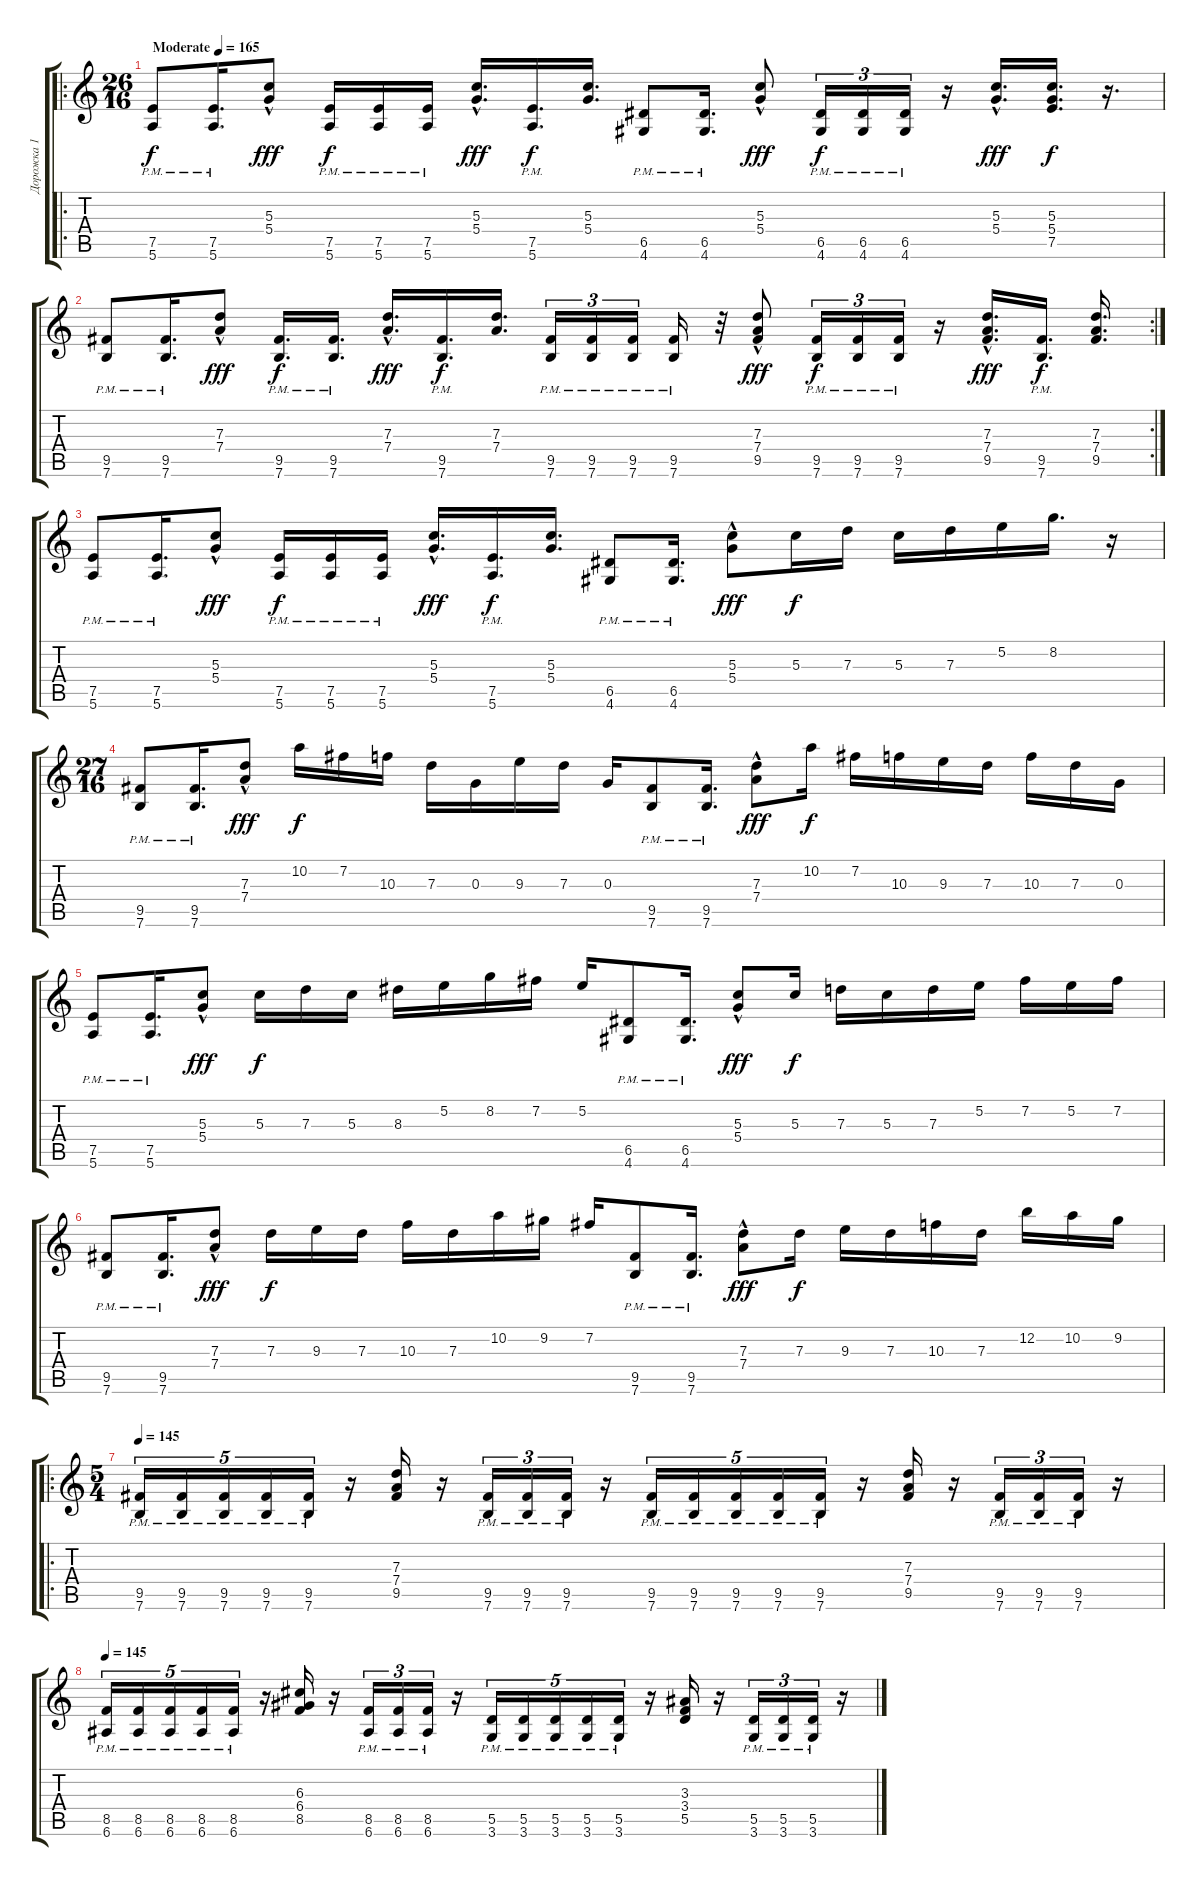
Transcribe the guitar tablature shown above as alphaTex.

\track ("Дорожка 1" "Дорожка 1") {instrument overdrivenguitar}
\staff {score tabs}
\tuning (E4 B3 G3 D3 A2 E2) {hide}
\ro
\ts (26 16)
\tempo (165 "Moderate")
\clef g2
\ks c
(7.5{pm} 5.6{pm}).8{dy f instrument overdrivenguitar} (7.5{pm} 5.6{pm}).16{d} (5.3 5.4{hac}).8{dy fff} (7.5{pm} 5.6{pm}).16{dy f} (7.5{pm} 5.6{pm}).16 (7.5{pm} 5.6{pm}).16 (5.3{hac} 5.4{hac}).16{d dy fff} (7.5{pm} 5.6{pm}).16{d dy f} (5.3 5.4).16{d} (6.5{pm} 4.6{pm}).8 (6.5{pm} 4.6{pm}).16{d} (5.3 5.4{hac}).8{dy fff} (6.5{pm} 4.6{pm}).16{tu (3 2) dy f} (6.5{pm} 4.6{pm}).16{tu (3 2)} (6.5{pm} 4.6{pm}).16{tu (3 2)} r.16 (5.3{hac} 5.4{hac}).16{d dy fff} (5.3 5.4 7.5).16{d dy f} r.16{d} |
\rc 2
(9.5{pm} 7.6{pm}).8 (9.5{pm} 7.6{pm}).16{d} (7.3 7.4{hac}).8{dy fff} (9.5{pm} 7.6{pm}).16{d dy f} (9.5{pm} 7.6{pm}).16{d} (7.3{hac} 7.4{hac}).16{d dy fff} (9.5{pm} 7.6{pm}).16{d dy f} (7.3 7.4).16{d} (9.5{pm} 7.6{pm}).16{tu (3 2)} (9.5{pm} 7.6{pm}).16{tu (3 2)} (9.5{pm} 7.6{pm}).16{tu (3 2)} (9.5{pm} 7.6{pm}).16 r.32 (7.3 7.4{hac} 9.5).8{dy fff} (9.5{pm} 7.6{pm}).16{tu (3 2) dy f} (9.5{pm} 7.6{pm}).16{tu (3 2)} (9.5{pm} 7.6{pm}).16{tu (3 2)} r.16 (7.3{hac} 7.4{hac} 9.5).16{d dy fff} (9.5{pm} 7.6{pm}).16{d dy f} (7.3 7.4 9.5).16{d} |
(7.5{pm} 5.6{pm}).8 (7.5{pm} 5.6{pm}).16{d} (5.3 5.4{hac}).8{dy fff} (7.5{pm} 5.6{pm}).16{dy f} (7.5{pm} 5.6{pm}).16 (7.5{pm} 5.6{pm}).16 (5.3{hac} 5.4{hac}).16{d dy fff} (7.5{pm} 5.6{pm}).16{d dy f} (5.3 5.4).16{d} (6.5{pm} 4.6{pm}).8 (6.5{pm} 4.6{pm}).16{d} (5.3 5.4{hac}).8{dy fff} 5.3.16{dy f} 7.3.16 5.3.16 7.3.16 5.2.16 8.2.16{d} r.16 |
\ts (27 16)
(9.5{pm} 7.6{pm}).8 (9.5{pm} 7.6{pm}).16{d} (7.3 7.4{hac}).8{dy fff} 10.2.16{dy f} 7.2.16 10.3.16 7.3.16 0.3.16 9.3.16 7.3.16 0.3.16 (9.5{pm} 7.6{pm}).8 (9.5{pm} 7.6{pm}).16{d} (7.3 7.4{hac}).8{dy fff} 10.2.16{dy f} 7.2.16 10.3.16 9.3.16 7.3.16 10.3.16 7.3.16 0.3.16 |
(7.5{pm} 5.6{pm}).8 (7.5{pm} 5.6{pm}).16{d} (5.3 5.4{hac}).8{dy fff} 5.3.16{dy f} 7.3.16 5.3.16 8.3.16 5.2.16 8.2.16 7.2.16 5.2.16 (6.5{pm} 4.6{pm}).8 (6.5{pm} 4.6{pm}).16{d} (5.3 5.4{hac}).8{dy fff} 5.3.16{dy f} 7.3.16 5.3.16 7.3.16 5.2.16 7.2.16 5.2.16 7.2.16 |
(9.5{pm} 7.6{pm}).8 (9.5{pm} 7.6{pm}).16{d} (7.3 7.4{hac}).8{dy fff} 7.3.16{dy f} 9.3.16 7.3.16 10.3.16 7.3.16 10.2.16 9.2.16 7.2.16 (9.5{pm} 7.6{pm}).8 (9.5{pm} 7.6{pm}).16{d} (7.3 7.4{hac}).8{dy fff} 7.3.16{dy f} 9.3.16 7.3.16 10.3.16 7.3.16 12.2.16 10.2.16 9.2.16 |
\ro
\ts (5 4)
\tempo 145
(9.5{pm} 7.6{pm}).16{tu (5 4)} (9.5{pm} 7.6{pm}).16{tu (5 4)} (9.5{pm} 7.6{pm}).16{tu (5 4)} (9.5{pm} 7.6{pm}).16{tu (5 4)} (9.5{pm} 7.6{pm}).16{tu (5 4)} r.16 (7.3 7.4 9.5).16 r.16 (9.5{pm} 7.6{pm}).16{tu (3 2)} (9.5{pm} 7.6{pm}).16{tu (3 2)} (9.5{pm} 7.6{pm}).16{tu (3 2)} r.16 (9.5{pm} 7.6{pm}).16{tu (5 4)} (9.5{pm} 7.6{pm}).16{tu (5 4)} (9.5{pm} 7.6{pm}).16{tu (5 4)} (9.5{pm} 7.6{pm}).16{tu (5 4)} (9.5{pm} 7.6{pm}).16{tu (5 4)} r.16 (7.3 7.4 9.5).16 r.16 (9.5{pm} 7.6{pm}).16{tu (3 2)} (9.5{pm} 7.6{pm}).16{tu (3 2)} (9.5{pm} 7.6{pm}).16{tu (3 2)} r.16 |
\tempo 145
(8.5{pm} 6.6{pm}).16{tu (5 4)} (8.5{pm} 6.6{pm}).16{tu (5 4)} (8.5{pm} 6.6{pm}).16{tu (5 4)} (8.5{pm} 6.6{pm}).16{tu (5 4)} (8.5{pm} 6.6{pm}).16{tu (5 4)} r.16 (6.3 6.4 8.5).16 r.16 (8.5{pm} 6.6{pm}).16{tu (3 2)} (8.5{pm} 6.6{pm}).16{tu (3 2)} (8.5{pm} 6.6{pm}).16{tu (3 2)} r.16 (5.5{pm} 3.6{pm}).16{tu (5 4)} (5.5{pm} 3.6{pm}).16{tu (5 4)} (5.5{pm} 3.6{pm}).16{tu (5 4)} (5.5{pm} 3.6{pm}).16{tu (5 4)} (5.5{pm} 3.6{pm}).16{tu (5 4)} r.16 (3.3 3.4 5.5).16 r.16 (5.5{pm} 3.6{pm}).16{tu (3 2)} (5.5{pm} 3.6{pm}).16{tu (3 2)} (5.5{pm} 3.6{pm}).16{tu (3 2)} r.16
